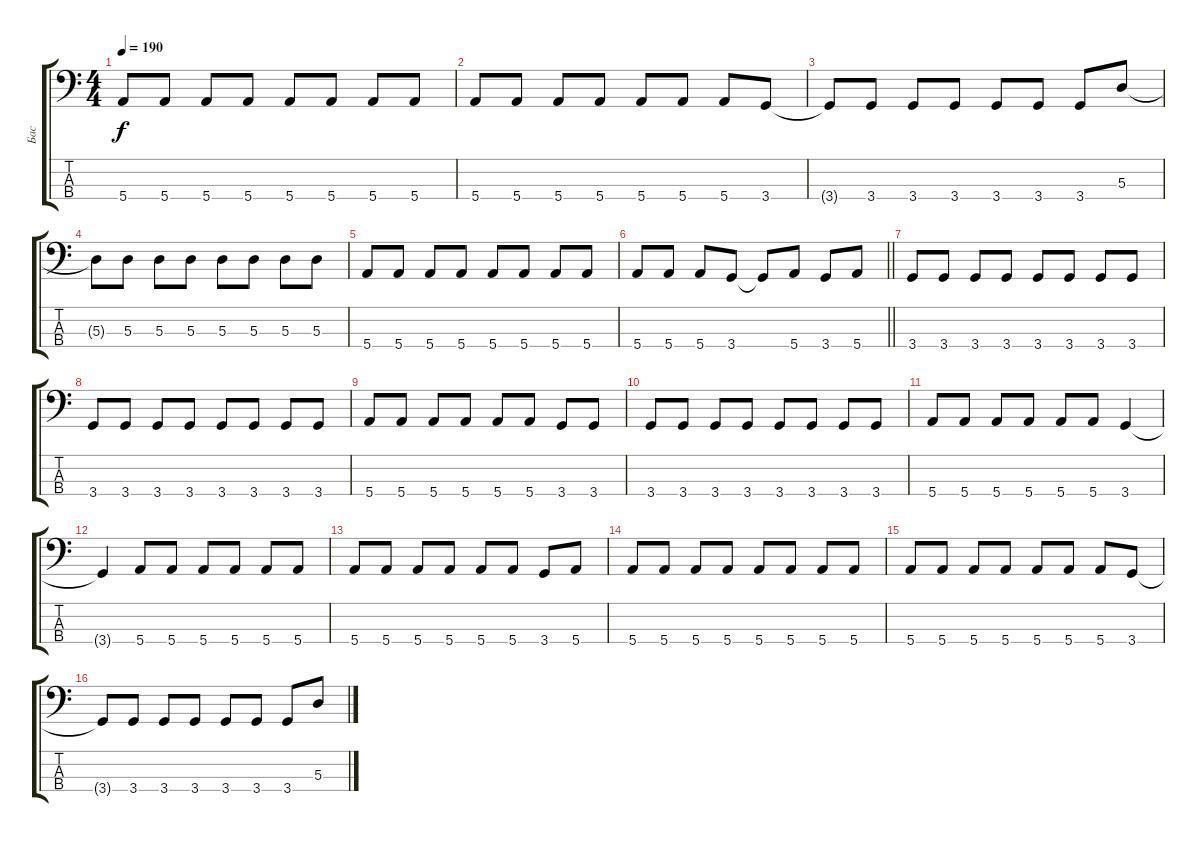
\track ("Бас" "Бас") {instrument electricbassfinger}
\staff {score tabs}
\tuning (G2 D2 A1 E1) {hide}
\ts (4 4)
\tempo 190
\clef f4
\ks c
5.4.8{dy f} 5.4.8 5.4.8 5.4.8 5.4.8 5.4.8 5.4.8 5.4.8 |
5.4.8 5.4.8 5.4.8 5.4.8 5.4.8 5.4.8 5.4.8 3.4.8 |
3.4{t}.8 3.4.8 3.4.8 3.4.8 3.4.8 3.4.8 3.4.8 5.3.8 |
5.3{t}.8 5.3.8 5.3.8 5.3.8 5.3.8 5.3.8 5.3.8 5.3.8 |
5.4.8 5.4.8 5.4.8 5.4.8 5.4.8 5.4.8 5.4.8 5.4.8 |
\barLineRight lightlight
5.4.8 5.4.8 5.4.8 3.4.8 3.4{t}.8 5.4.8 3.4.8 5.4.8 |
3.4.8 3.4.8 3.4.8 3.4.8 3.4.8 3.4.8 3.4.8 3.4.8 |
3.4.8 3.4.8 3.4.8 3.4.8 3.4.8 3.4.8 3.4.8 3.4.8 |
5.4.8 5.4.8 5.4.8 5.4.8 5.4.8 5.4.8 3.4.8 3.4.8 |
3.4.8 3.4.8 3.4.8 3.4.8 3.4.8 3.4.8 3.4.8 3.4.8 |
5.4.8 5.4.8 5.4.8 5.4.8 5.4.8 5.4.8 3.4.4 |
3.4{t}.4 5.4.8 5.4.8 5.4.8 5.4.8 5.4.8 5.4.8 |
5.4.8 5.4.8 5.4.8 5.4.8 5.4.8 5.4.8 3.4.8 5.4.8 |
5.4.8 5.4.8 5.4.8 5.4.8 5.4.8 5.4.8 5.4.8 5.4.8 |
5.4.8 5.4.8 5.4.8 5.4.8 5.4.8 5.4.8 5.4.8 3.4.8 |
3.4{t}.8 3.4.8 3.4.8 3.4.8 3.4.8 3.4.8 3.4.8 5.3.8
